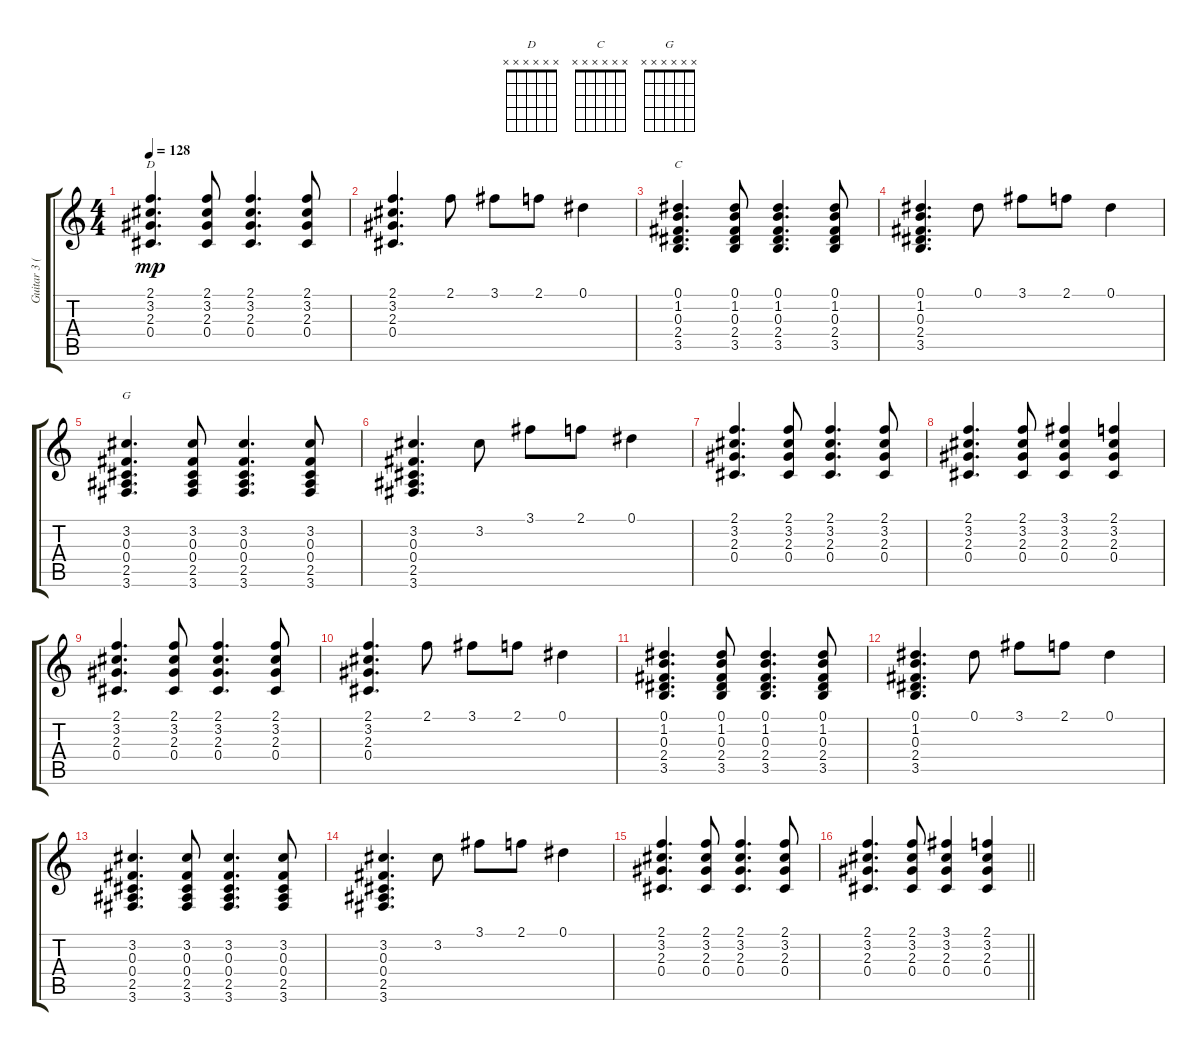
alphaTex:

\track ("Guitar 3 (Slash)" "Guitar 3 (") {instrument electricguitarjazz}
\staff {score tabs}
\tuning (Eb4 Bb3 Gb3 Db3 Ab2 Eb2) {hide}
\chord ("D" x x x x x x)
\chord ("C" x x x x x x)
\chord ("G" x x x x x x)
\ts (4 4)
\tempo 128
\clef g2
\ks c
(2.1 3.2 2.3 0.4).4{d ch "D" dy mp} (2.1 3.2 2.3 0.4).8 (2.1 3.2 2.3 0.4).4{d} (2.1 3.2 2.3 0.4).8 |
(2.1 3.2 2.3 0.4).4{d} 2.1.8 3.1.8 2.1.8 0.1.4 |
(0.1 1.2 0.3 2.4 3.5).4{d ch "C"} (0.1 1.2 0.3 2.4 3.5).8 (0.1 1.2 0.3 2.4 3.5).4{d} (0.1 1.2 0.3 2.4 3.5).8 |
(0.1 1.2 0.3 2.4 3.5).4{d} 0.1.8 3.1.8 2.1.8 0.1.4 |
(3.2 0.3 0.4 2.5 3.6).4{d ch "G"} (3.2 0.3 0.4 2.5 3.6).8 (3.2 0.3 0.4 2.5 3.6).4{d} (3.2 0.3 0.4 2.5 3.6).8 |
(3.2 0.3 0.4 2.5 3.6).4{d} 3.2.8 3.1.8 2.1.8 0.1.4 |
(2.1 3.2 2.3 0.4).4{d} (2.1 3.2 2.3 0.4).8 (2.1 3.2 2.3 0.4).4{d} (2.1 3.2 2.3 0.4).8 |
(2.1 3.2 2.3 0.4).4{d} (2.1 3.2 2.3 0.4).8 (3.1 3.2 2.3 0.4).4 (2.1 3.2 2.3 0.4).4 |
(2.1 3.2 2.3 0.4).4{d} (2.1 3.2 2.3 0.4).8 (2.1 3.2 2.3 0.4).4{d} (2.1 3.2 2.3 0.4).8 |
(2.1 3.2 2.3 0.4).4{d} 2.1.8 3.1.8 2.1.8 0.1.4 |
(0.1 1.2 0.3 2.4 3.5).4{d} (0.1 1.2 0.3 2.4 3.5).8 (0.1 1.2 0.3 2.4 3.5).4{d} (0.1 1.2 0.3 2.4 3.5).8 |
(0.1 1.2 0.3 2.4 3.5).4{d} 0.1.8 3.1.8 2.1.8 0.1.4 |
(3.2 0.3 0.4 2.5 3.6).4{d} (3.2 0.3 0.4 2.5 3.6).8 (3.2 0.3 0.4 2.5 3.6).4{d} (3.2 0.3 0.4 2.5 3.6).8 |
(3.2 0.3 0.4 2.5 3.6).4{d} 3.2.8 3.1.8 2.1.8 0.1.4 |
(2.1 3.2 2.3 0.4).4{d} (2.1 3.2 2.3 0.4).8 (2.1 3.2 2.3 0.4).4{d} (2.1 3.2 2.3 0.4).8 |
\barLineRight lightlight
(2.1 3.2 2.3 0.4).4{d} (2.1 3.2 2.3 0.4).8 (3.1 3.2 2.3 0.4).4 (2.1 3.2 2.3 0.4).4
